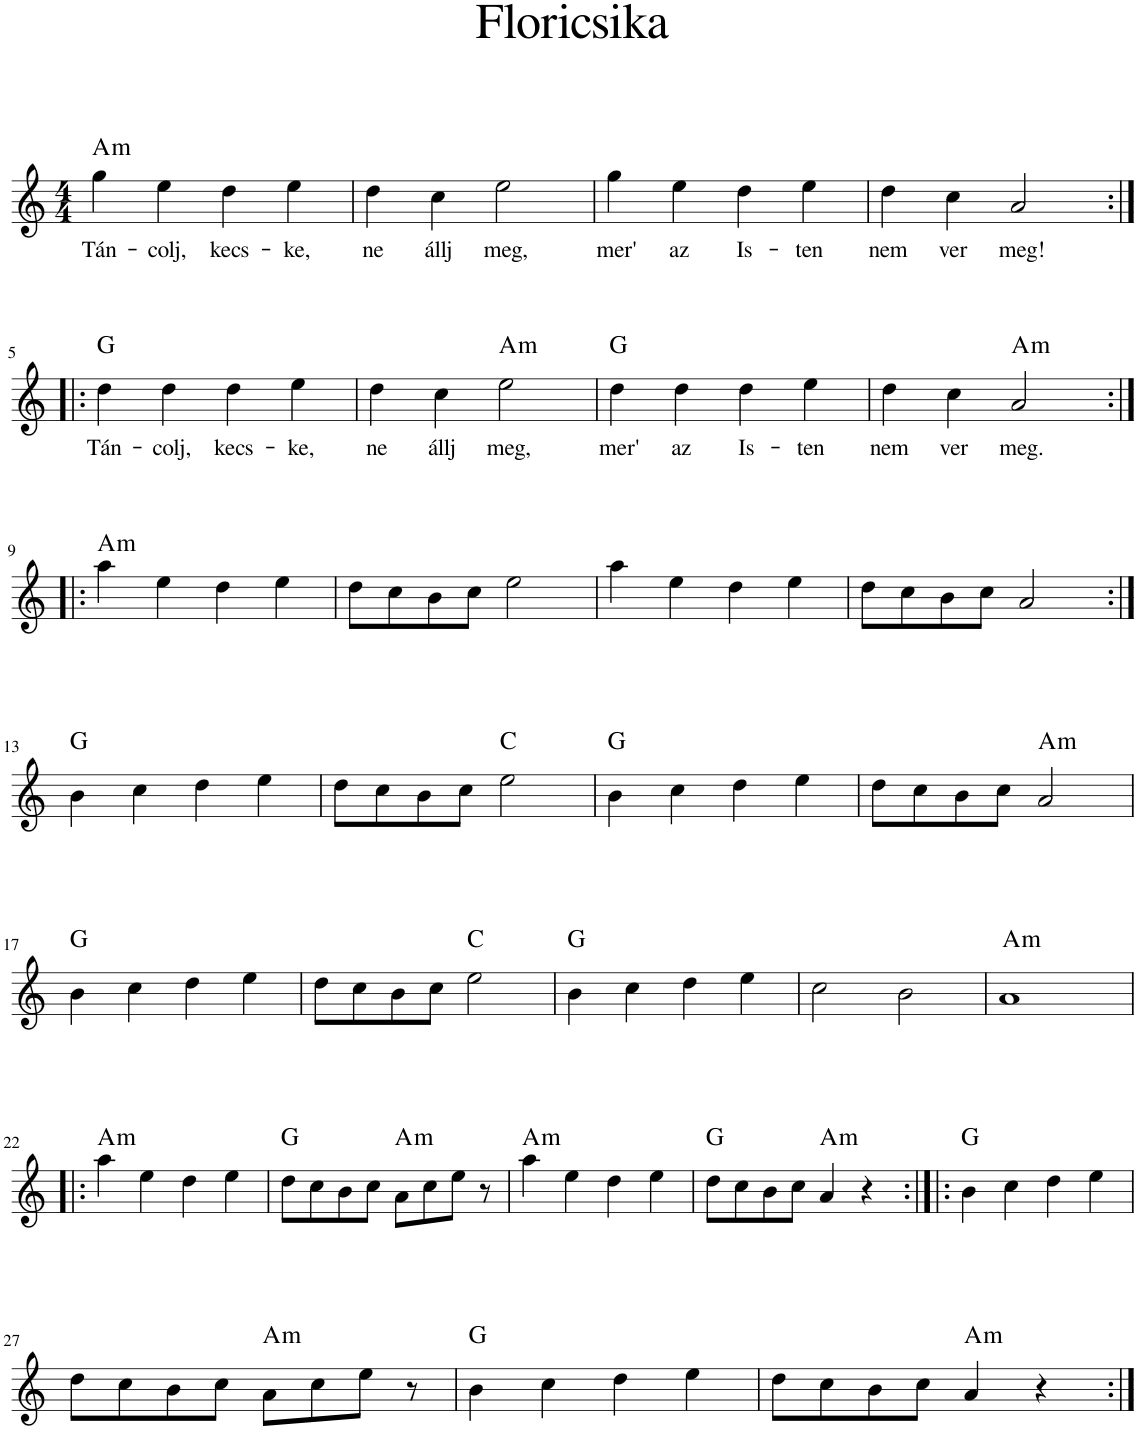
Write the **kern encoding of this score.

**kern	**text	**harte
*part1	*part1	*part1
*staff1	*staff1	*
*I"Piano	*	*
*I'Pno.	*	*
*clefG2	*	*
*k[]	*	*
*M4/4	*	*
=1	=1	=1
!	!LO:LY:b	!LO:H:kt=m
4gg\	Tán-	A:min
!	!LO:LY:b	!
4ee\	-colj,	.
!	!LO:LY:b	!
4dd\	kecs-	.
!	!LO:LY:b	!
4ee\	-ke,	.
=2	=2	=2
!	!LO:LY:b	!
4dd\	ne	.
!	!LO:LY:b	!
4cc\	állj	.
!	!LO:LY:b	!
2ee\	meg,	.
=3	=3	=3
!	!LO:LY:b	!
4gg\	mer'	.
!	!LO:LY:b	!
4ee\	az	.
!	!LO:LY:b	!
4dd\	Is-	.
!	!LO:LY:b	!
4ee\	-ten	.
=4	=4	=4
!	!LO:LY:b	!
4dd\	nem	.
!	!LO:LY:b	!
4cc\	ver	.
!	!LO:LY:b	!
2a/	meg!	.
!!LO:LB:g=z
=5:|!|:	=5:|!|:	=5:|!|:
!	!LO:LY:b	!
4dd\	Tán-	G:maj
!	!LO:LY:b	!
4dd\	-colj,	.
!	!LO:LY:b	!
4dd\	kecs-	.
!	!LO:LY:b	!
4ee\	-ke,	.
=6	=6	=6
!	!LO:LY:b	!
4dd\	ne	.
!	!LO:LY:b	!
4cc\	állj	.
!	!LO:LY:b	!LO:H:kt=m
2ee\	meg,	A:min
=7	=7	=7
!	!LO:LY:b	!
4dd\	mer'	G:maj
!	!LO:LY:b	!
4dd\	az	.
!	!LO:LY:b	!
4dd\	Is-	.
!	!LO:LY:b	!
4ee\	-ten	.
=8	=8	=8
!	!LO:LY:b	!
4dd\	nem	.
!	!LO:LY:b	!
4cc\	ver	.
!	!LO:LY:b	!LO:H:kt=m
2a/	meg.	A:min
!!LO:LB:g=z
=9:|!|:	=9:|!|:	=9:|!|:
!	!	!LO:H:kt=m
4aa\	.	A:min
4ee\	.	.
4dd\	.	.
4ee\	.	.
=10	=10	=10
8dd\L	.	.
8cc\	.	.
8b\	.	.
8cc\J	.	.
2ee\	.	.
=11	=11	=11
4aa\	.	.
4ee\	.	.
4dd\	.	.
4ee\	.	.
=12	=12	=12
8dd\L	.	.
8cc\	.	.
8b\	.	.
8cc\J	.	.
2a/	.	.
!!LO:LB:g=z
=13:|!	=13:|!	=13:|!
4b\	.	G:maj
4cc\	.	.
4dd\	.	.
4ee\	.	.
=14	=14	=14
8dd\L	.	.
8cc\	.	.
8b\	.	.
8cc\J	.	.
2ee\	.	C:maj
=15	=15	=15
4b\	.	G:maj
4cc\	.	.
4dd\	.	.
4ee\	.	.
=16	=16	=16
8dd\L	.	.
8cc\	.	.
8b\	.	.
8cc\J	.	.
!	!	!LO:H:kt=m
2a/	.	A:min
!!LO:LB:g=z
=17	=17	=17
4b\	.	G:maj
4cc\	.	.
4dd\	.	.
4ee\	.	.
=18	=18	=18
8dd\L	.	.
8cc\	.	.
8b\	.	.
8cc\J	.	.
2ee\	.	C:maj
=19	=19	=19
4b\	.	G:maj
4cc\	.	.
4dd\	.	.
4ee\	.	.
=20	=20	=20
2cc\	.	.
2b\	.	.
=21	=21	=21
!	!	!LO:H:kt=m
1a	.	A:min
!!LO:LB:g=z
=22!|:	=22!|:	=22!|:
!	!	!LO:H:kt=m
4aa\	.	A:min
4ee\	.	.
4dd\	.	.
4ee\	.	.
=23	=23	=23
8dd\L	.	G:maj
8cc\	.	.
8b\	.	.
8cc\J	.	.
!	!	!LO:H:kt=m
8a\L	.	A:min
8cc\	.	.
8ee\J	.	.
8r	.	.
=24	=24	=24
!	!	!LO:H:kt=m
4aa\	.	A:min
4ee\	.	.
4dd\	.	.
4ee\	.	.
=25	=25	=25
8dd\L	.	G:maj
8cc\	.	.
8b\	.	.
8cc\J	.	.
!	!	!LO:H:kt=m
4a/	.	A:min
4r	.	.
=26:|!|:	=26:|!|:	=26:|!|:
4b\	.	G:maj
4cc\	.	.
4dd\	.	.
4ee\	.	.
!!LO:LB:g=z
=27	=27	=27
8dd\L	.	.
8cc\	.	.
8b\	.	.
8cc\J	.	.
!	!	!LO:H:kt=m
8a\L	.	A:min
8cc\	.	.
8ee\J	.	.
8r	.	.
=28	=28	=28
4b\	.	G:maj
4cc\	.	.
4dd\	.	.
4ee\	.	.
=29	=29	=29
8dd\L	.	.
8cc\	.	.
8b\	.	.
8cc\J	.	.
!	!	!LO:H:kt=m
4a/	.	A:min
4r	.	.
=:|!	=:|!	=:|!
*-	*-	*-
